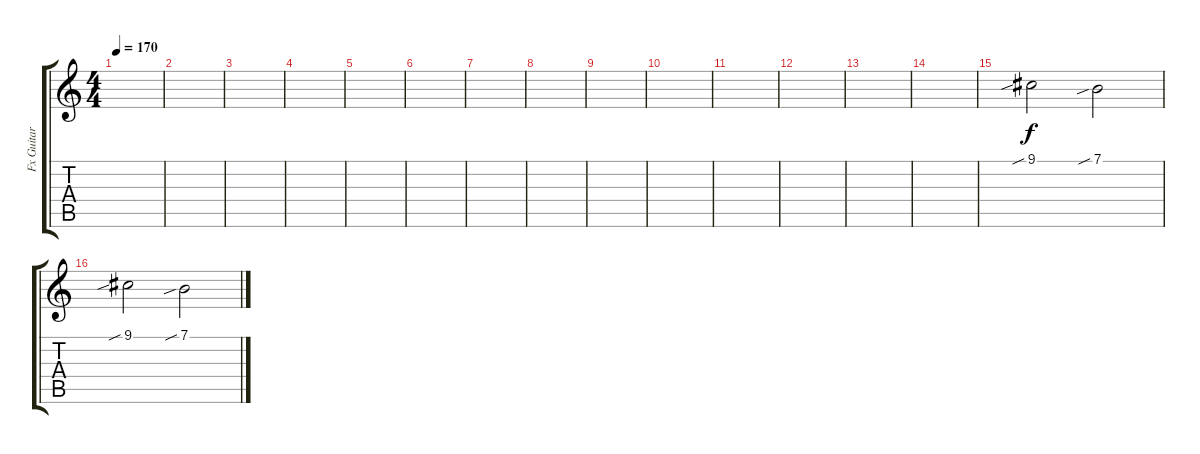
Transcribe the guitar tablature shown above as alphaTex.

\track ("Fx Guitar" "Fx Guitar") {instrument lead2sawtooth}
\staff {score tabs}
\tuning (E4 B3 G3 D3 A2 D2) {hide}
\ts (4 4)
\tempo 170
\clef g2
\ks c
|
|
|
|
|
|
|
|
|
|
|
|
|
|
9.1{sib}.2 7.1{sib}.2 |
9.1{sib}.2 7.1{sib}.2
